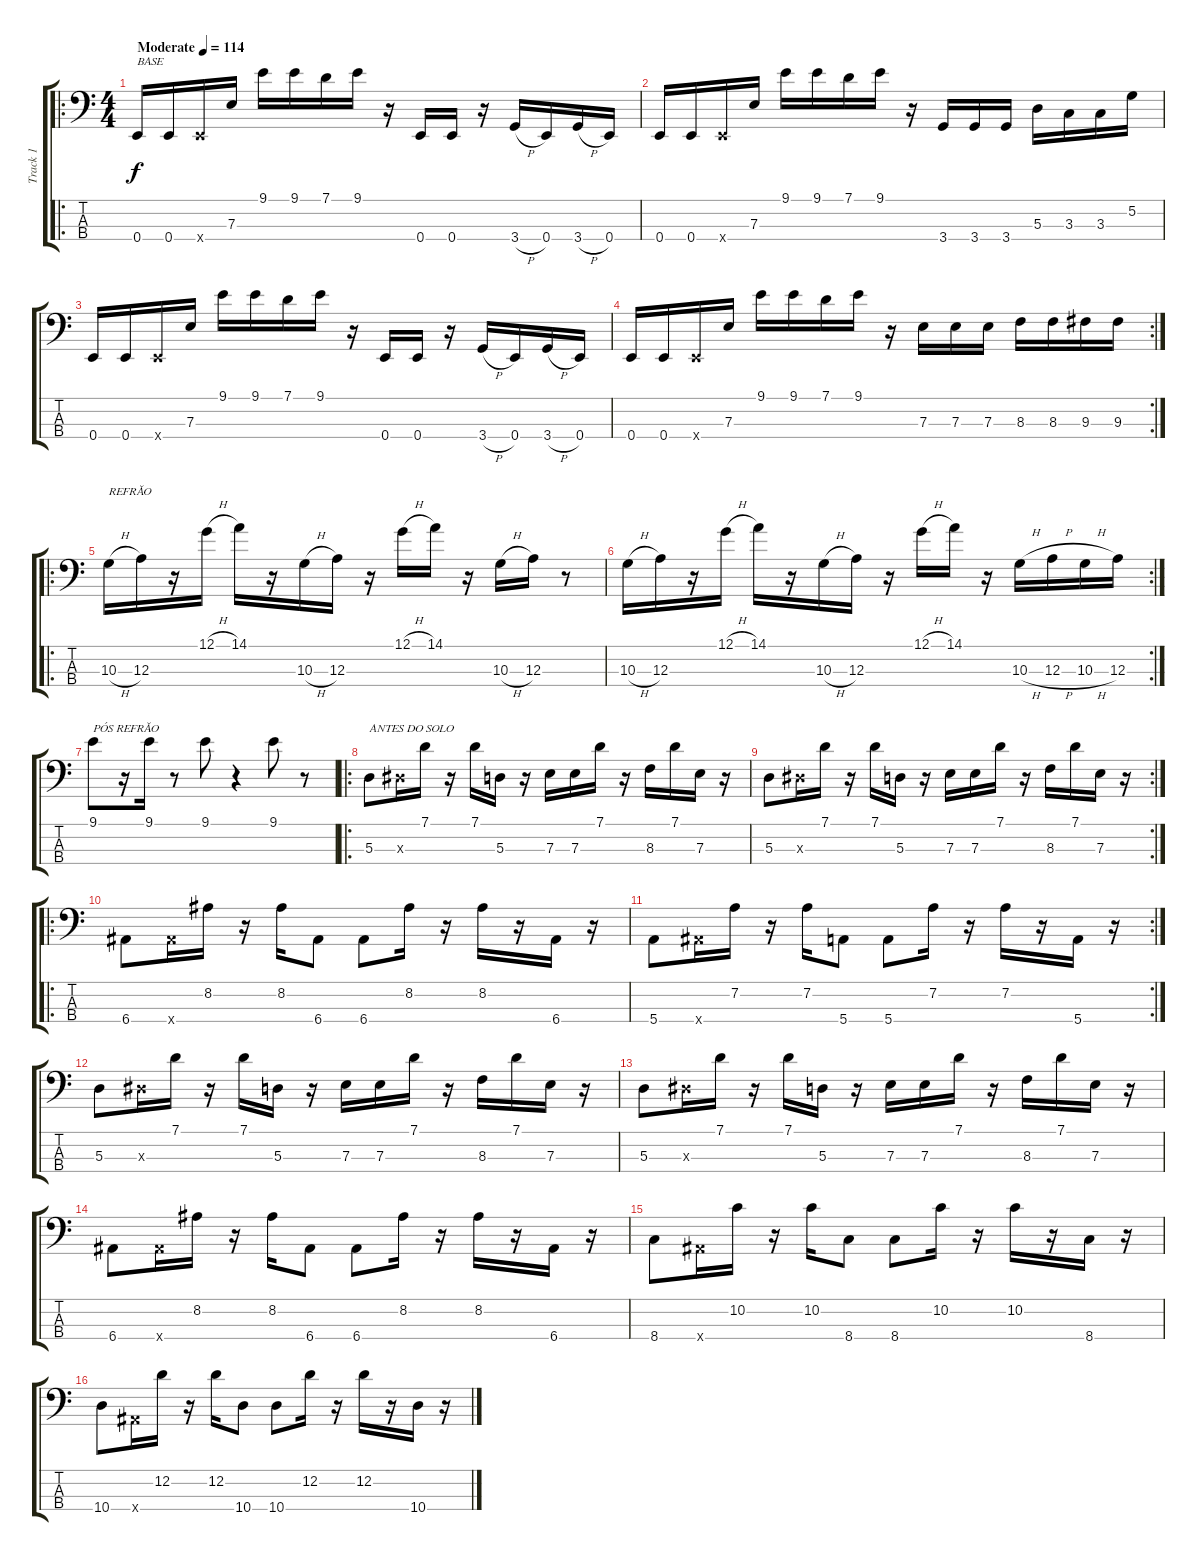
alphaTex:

\track ("Track 1" "Track 1") {instrument electricbassfinger}
\staff {score tabs}
\tuning (G2 D2 A1 E1) {hide}
\ro
\ts (4 4)
\tempo (114 "Moderate")
\clef f4
\ks c
0.4.16{txt "BASE" dy f instrument electricbassfinger} 0.4.16 0.4{x}.16 7.3.16 9.1.16 9.1.16 7.1.16 9.1.16 r.16 0.4.16 0.4.16 r.16 3.4{h}.16 0.4.16 3.4{h}.16 0.4.16 |
0.4.16 0.4.16 0.4{x}.16 7.3.16 9.1.16 9.1.16 7.1.16 9.1.16 r.16 3.4.16 3.4.16 3.4.16 5.3.16 3.3.16 3.3.16 5.2.16 |
0.4.16 0.4.16 0.4{x}.16 7.3.16 9.1.16 9.1.16 7.1.16 9.1.16 r.16 0.4.16 0.4.16 r.16 3.4{h}.16 0.4.16 3.4{h}.16 0.4.16 |
\rc 2
0.4.16 0.4.16 0.4{x}.16 7.3.16 9.1.16 9.1.16 7.1.16 9.1.16 r.16 7.3.16 7.3.16 7.3.16 8.3.16 8.3.16 9.3.16 9.3.16 |
\ro
10.3{h}.16{txt "REFRĂO "} 12.3.16 r.16 12.1{h}.16 14.1.16 r.16 10.3{h}.16 12.3.16 r.16 12.1{h}.16 14.1.16 r.16 10.3{h}.16 12.3.16 r.8 |
\rc 2
10.3{h}.16 12.3.16 r.16 12.1{h}.16 14.1.16 r.16 10.3{h}.16 12.3.16 r.16 12.1{h}.16 14.1.16 r.16 10.3{h}.16 12.3{h}.16 10.3{h}.16 12.3.16 |
9.1.8{txt "PÓS REFRĂO "} r.16 9.1.16 r.8 9.1.8 r.4 9.1.8 r.8 |
\ro
5.3.8{txt "ANTES DO SOLO"} 6.3{x}.16 7.1.16 r.16 7.1.16 5.3.16 r.16 7.3.16 7.3.16 7.1.16 r.16 8.3.16 7.1.16 7.3.16 r.16 |
\rc 2
5.3.8 6.3{x}.16 7.1.16 r.16 7.1.16 5.3.16 r.16 7.3.16 7.3.16 7.1.16 r.16 8.3.16 7.1.16 7.3.16 r.16 |
\ro
6.4.8 6.4{x}.16 8.2.16 r.16 8.2.16 6.4.8 6.4.8 8.2.16 r.16 8.2.16 r.16 6.4.16 r.16 |
\rc 2
5.4.8 6.4{x}.16 7.2.16 r.16 7.2.16 5.4.8 5.4.8 7.2.16 r.16 7.2.16 r.16 5.4.16 r.16 |
5.3.8 6.3{x}.16 7.1.16 r.16 7.1.16 5.3.16 r.16 7.3.16 7.3.16 7.1.16 r.16 8.3.16 7.1.16 7.3.16 r.16 |
5.3.8 6.3{x}.16 7.1.16 r.16 7.1.16 5.3.16 r.16 7.3.16 7.3.16 7.1.16 r.16 8.3.16 7.1.16 7.3.16 r.16 |
6.4.8 6.4{x}.16 8.2.16 r.16 8.2.16 6.4.8 6.4.8 8.2.16 r.16 8.2.16 r.16 6.4.16 r.16 |
8.4.8 6.4{x}.16 10.2.16 r.16 10.2.16 8.4.8 8.4.8 10.2.16 r.16 10.2.16 r.16 8.4.16 r.16 |
10.4.8 6.4{x}.16 12.2.16 r.16 12.2.16 10.4.8 10.4.8 12.2.16 r.16 12.2.16 r.16 10.4.16 r.16
